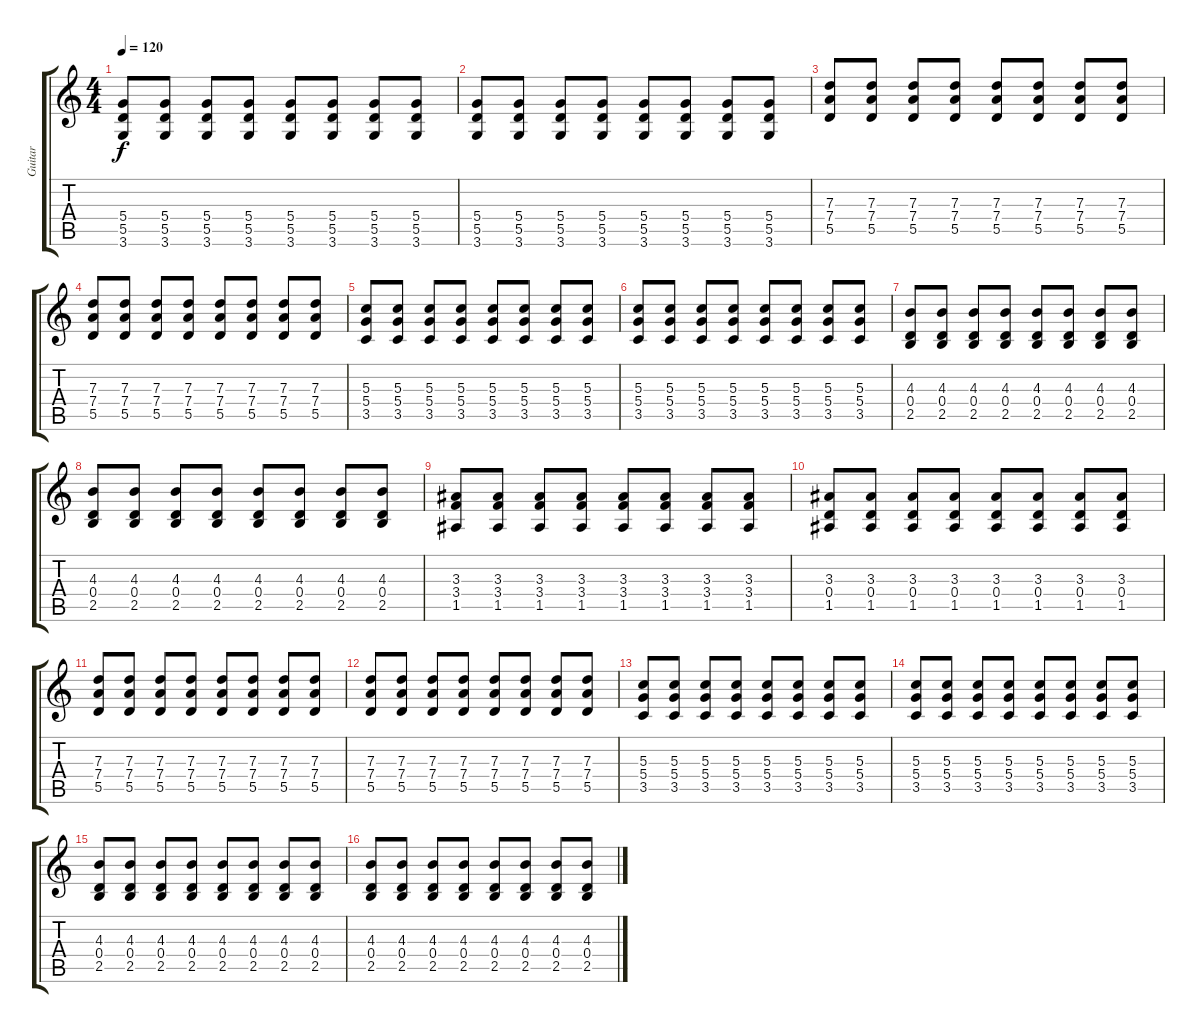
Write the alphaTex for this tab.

\track ("Guitar" "Guitar") {instrument distortionguitar}
\staff {score tabs}
\tuning (E4 B3 G3 D3 A2 E2) {hide}
\ts (4 4)
\tempo 120
\clef g2
\ks c
(5.4 5.5 3.6).8{dy f} (5.4 5.5 3.6).8 (5.4 5.5 3.6).8 (5.4 5.5 3.6).8 (5.4 5.5 3.6).8 (5.4 5.5 3.6).8 (5.4 5.5 3.6).8 (5.4 5.5 3.6).8 |
(5.4 5.5 3.6).8 (5.4 5.5 3.6).8 (5.4 5.5 3.6).8 (5.4 5.5 3.6).8 (5.4 5.5 3.6).8 (5.4 5.5 3.6).8 (5.4 5.5 3.6).8 (5.4 5.5 3.6).8 |
(7.3 7.4 5.5).8 (7.3 7.4 5.5).8 (7.3 7.4 5.5).8 (7.3 7.4 5.5).8 (7.3 7.4 5.5).8 (7.3 7.4 5.5).8 (7.3 7.4 5.5).8 (7.3 7.4 5.5).8 |
(7.3 7.4 5.5).8 (7.3 7.4 5.5).8 (7.3 7.4 5.5).8 (7.3 7.4 5.5).8 (7.3 7.4 5.5).8 (7.3 7.4 5.5).8 (7.3 7.4 5.5).8 (7.3 7.4 5.5).8 |
(5.3 5.4 3.5).8 (5.3 5.4 3.5).8 (5.3 5.4 3.5).8 (5.3 5.4 3.5).8 (5.3 5.4 3.5).8 (5.3 5.4 3.5).8 (5.3 5.4 3.5).8 (5.3 5.4 3.5).8 |
(5.3 5.4 3.5).8 (5.3 5.4 3.5).8 (5.3 5.4 3.5).8 (5.3 5.4 3.5).8 (5.3 5.4 3.5).8 (5.3 5.4 3.5).8 (5.3 5.4 3.5).8 (5.3 5.4 3.5).8 |
(4.3 0.4 2.5).8 (4.3 0.4 2.5).8 (4.3 0.4 2.5).8 (4.3 0.4 2.5).8 (4.3 0.4 2.5).8 (4.3 0.4 2.5).8 (4.3 0.4 2.5).8 (4.3 0.4 2.5).8 |
(4.3 0.4 2.5).8 (4.3 0.4 2.5).8 (4.3 0.4 2.5).8 (4.3 0.4 2.5).8 (4.3 0.4 2.5).8 (4.3 0.4 2.5).8 (4.3 0.4 2.5).8 (4.3 0.4 2.5).8 |
(3.3 3.4 1.5).8 (3.3 3.4 1.5).8 (3.3 3.4 1.5).8 (3.3 3.4 1.5).8 (3.3 3.4 1.5).8 (3.3 3.4 1.5).8 (3.3 3.4 1.5).8 (3.3 3.4 1.5).8 |
(3.3 0.4 1.5).8 (3.3 0.4 1.5).8 (3.3 0.4 1.5).8 (3.3 0.4 1.5).8 (3.3 0.4 1.5).8 (3.3 0.4 1.5).8 (3.3 0.4 1.5).8 (3.3 0.4 1.5).8 |
(7.3 7.4 5.5).8 (7.3 7.4 5.5).8 (7.3 7.4 5.5).8 (7.3 7.4 5.5).8 (7.3 7.4 5.5).8 (7.3 7.4 5.5).8 (7.3 7.4 5.5).8 (7.3 7.4 5.5).8 |
(7.3 7.4 5.5).8 (7.3 7.4 5.5).8 (7.3 7.4 5.5).8 (7.3 7.4 5.5).8 (7.3 7.4 5.5).8 (7.3 7.4 5.5).8 (7.3 7.4 5.5).8 (7.3 7.4 5.5).8 |
(5.3 5.4 3.5).8 (5.3 5.4 3.5).8 (5.3 5.4 3.5).8 (5.3 5.4 3.5).8 (5.3 5.4 3.5).8 (5.3 5.4 3.5).8 (5.3 5.4 3.5).8 (5.3 5.4 3.5).8 |
(5.3 5.4 3.5).8 (5.3 5.4 3.5).8 (5.3 5.4 3.5).8 (5.3 5.4 3.5).8 (5.3 5.4 3.5).8 (5.3 5.4 3.5).8 (5.3 5.4 3.5).8 (5.3 5.4 3.5).8 |
(4.3 0.4 2.5).8 (4.3 0.4 2.5).8 (4.3 0.4 2.5).8 (4.3 0.4 2.5).8 (4.3 0.4 2.5).8 (4.3 0.4 2.5).8 (4.3 0.4 2.5).8 (4.3 0.4 2.5).8 |
(4.3 0.4 2.5).8 (4.3 0.4 2.5).8 (4.3 0.4 2.5).8 (4.3 0.4 2.5).8 (4.3 0.4 2.5).8 (4.3 0.4 2.5).8 (4.3 0.4 2.5).8 (4.3 0.4 2.5).8
